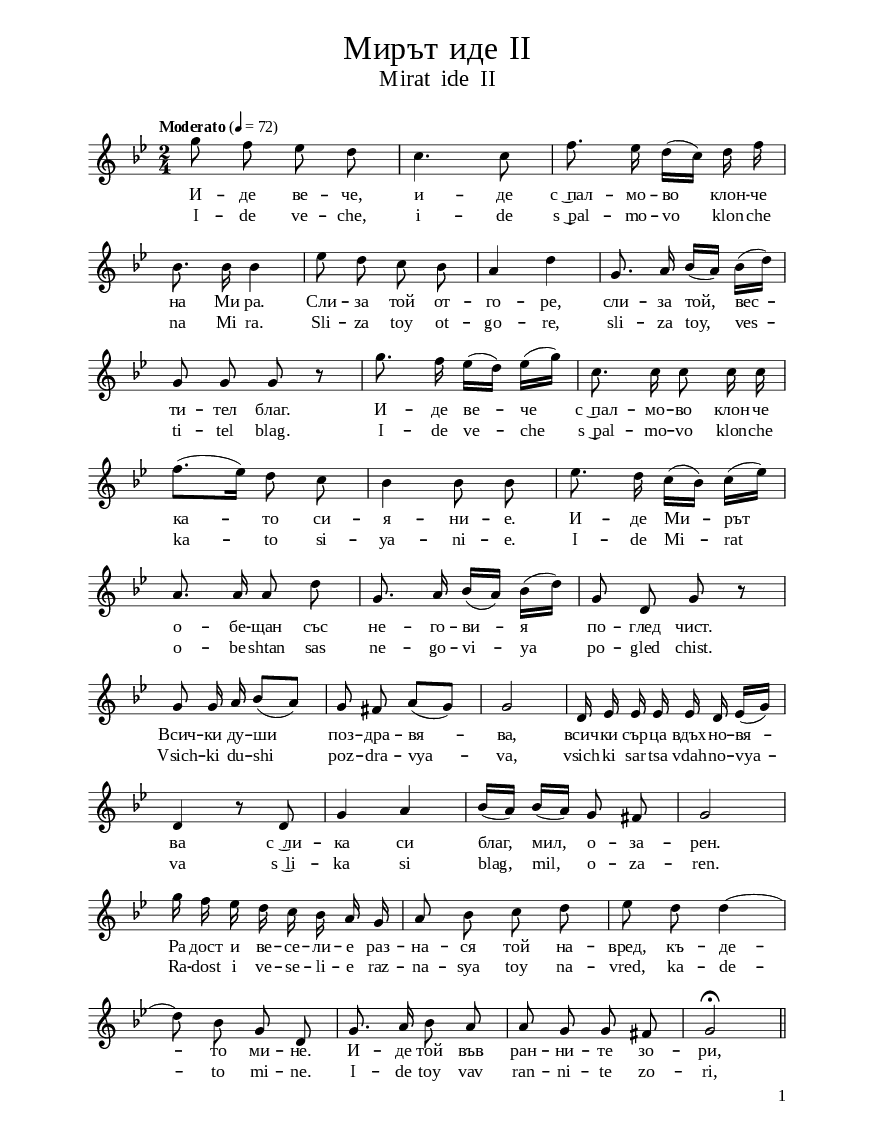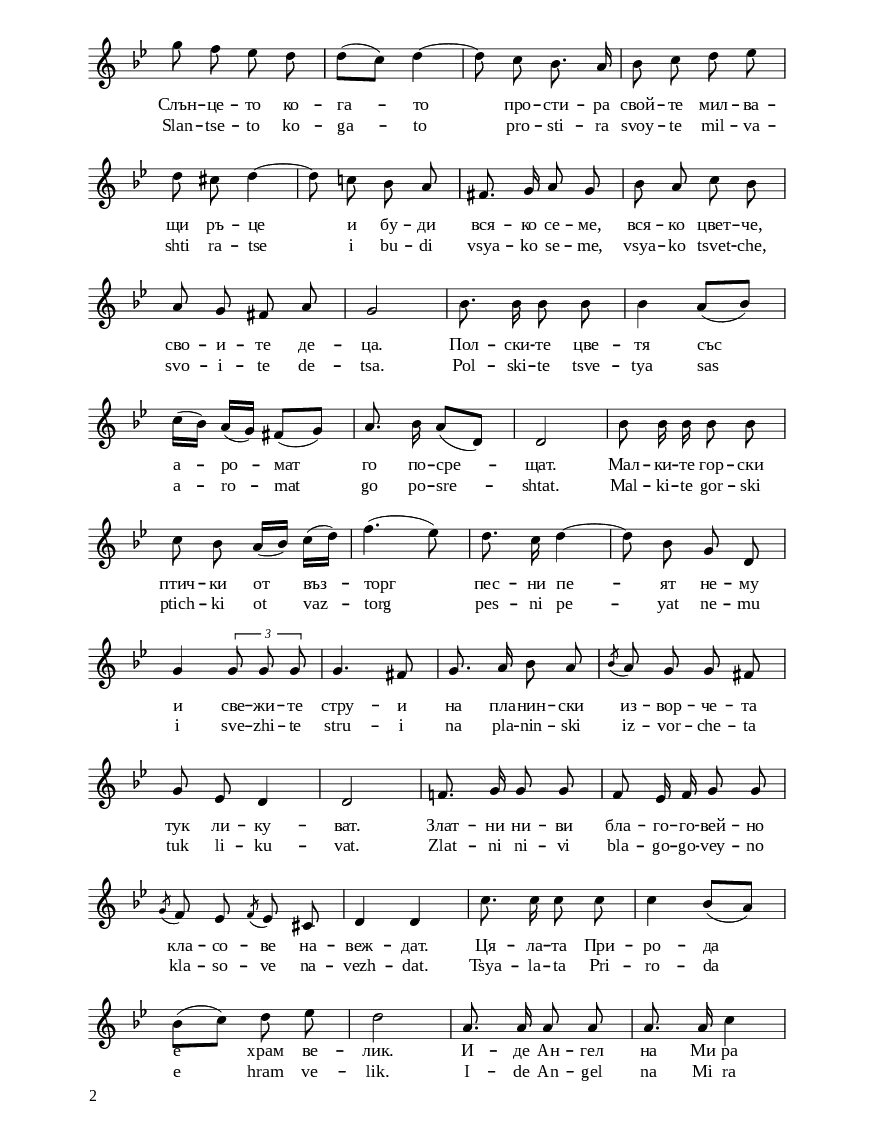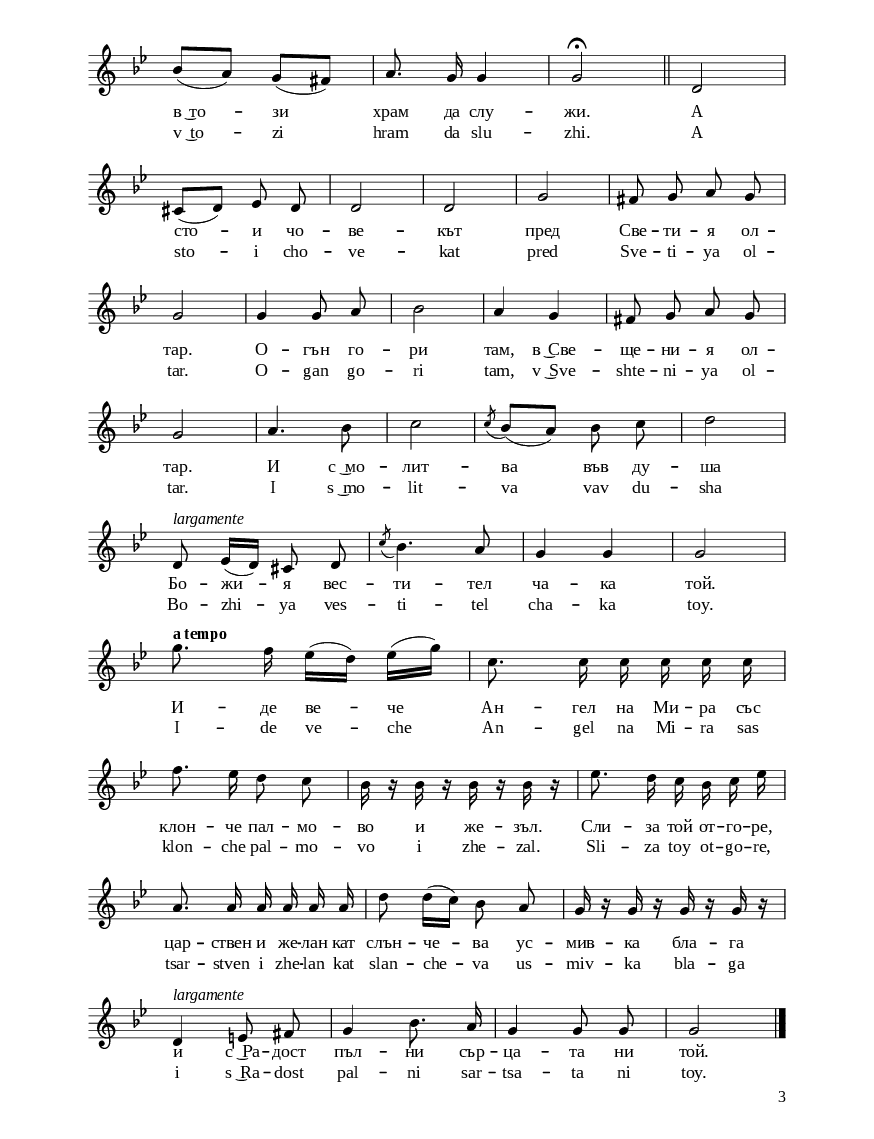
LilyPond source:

\version "2.20.0"

\paper {
  #(set-paper-size "a5")
}

\bookpart {
  \paper {
    print-all-headers = ##t
    print-page-number = ##t
    print-first-page-number = ##t

    % put page numbers on the bottom
    oddHeaderMarkup = \markup ""
    evenHeaderMarkup = \markup ""
    oddFooterMarkup = \markup
    \fill-line {
      ""
      \on-the-fly #print-page-number-check-first \fromproperty #'page:page-number-string
    }
    evenFooterMarkup = \markup
    \fill-line {
      \on-the-fly #print-page-number-check-first \fromproperty #'page:page-number-string
      ""
    }

    left-margin = 1.5\cm
    right-margin = 1.5\cm
    top-margin = 1.6\cm
    bottom-margin = 1.2\cm
    ragged-bottom = ##t % do not spread the staves to fill the whole vertical space

    % change lyrics and titles font (affects notes also)
    fonts =
    #(make-pango-font-tree
      "Times New Roman"
      "DejaVu Sans"
      "DejaVu Sans Mono"
      (/ (* staff-height pt) 3.6))

    % change distance between staves
    system-system-spacing =
    #'((basic-distance . 12)
       (minimum-distance . 6)
       (padding . 1)
       (stretchability . 12))
  }

  \header {
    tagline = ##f
  }

  \score{
    \layout {
      indent = 0.0\cm % remove first line indentation
      %ragged-last = ##t % do not spread last line to fill the whole space
      \context {
        \Score
        \omit BarNumber %remove bar numbers
      } % context

      \context {
        % change staff size
        \Staff
        fontSize = #+0 % affects notes size only
        \override StaffSymbol #'staff-space = #(magstep -3)
        \override StaffSymbol #'thickness = #0.5
        \override BarLine #'hair-thickness = #1
        %\override StaffSymbol #'ledger-line-thickness = #'(0 . 0)
      }

      \context {
        % adjust space between staff and lyrics and between the two lyric lines
        \Lyrics
        \override VerticalAxisGroup.nonstaff-relatedstaff-spacing = #'((basic-distance . 4.5))
        \override VerticalAxisGroup.nonstaff-nonstaff-spacing = #'((minimum-distance . 2))
      }
    } % layout

    \new Voice \relative c' {
      \clef treble
      \key bes \major
      \time 2/4
      \tempo \markup {
        % make tempo note smaller
        \concat {
          "Moderato " \normal-text { "(" }
          \teeny \general-align #Y #DOWN \note #"4" #0.8
          \normal-text { " = 72)" }
        }
      }
      \autoBeamOff
 g''8 f ees d | \noBreak
    c4. c8 | \noBreak
    f8. ees16 d([c]) d f | \break

    bes,8. bes16 bes4 | \noBreak
    ees8 d c bes | \noBreak
    a4 d | \noBreak
    g,8. a16 bes([a]) bes ([d]) | \break

    g,8 g g r | \noBreak
    g'8. f16 ees([d]) ees([g]) | \noBreak
    c,8. c16 c8 c16 c | \break

    f8.([ees16]) d8 c | \noBreak
    bes4 bes8 bes | \noBreak
    ees8. d16 c([bes]) c([ees]) | \break

    a,8. a16 a8 d | \noBreak
    g,8. a16 bes([a]) bes([d]) | \noBreak
    g,8 d g r | \break

    g8 g16 a bes8([a]) | \noBreak
    g fis a([g]) | \noBreak
    g2 | \noBreak
    d16 ees ees ees ees d ees([g]) | \break

    d4 r8 d | \noBreak
    g4 a | \noBreak
    bes16 ([a]) bes ([a]) g8 fis | \noBreak
    g2 | \break

    g'16 f ees d c bes a g | \noBreak
    a8 bes c d | \noBreak
    ees d d4~ | \break

    d8 bes g d | \noBreak
    g8. a16 bes8 a | \noBreak
    a g g fis | \noBreak
    g2\fermata | \bar "||" \break

    g'8 f ees d | \noBreak
    d([c]) d4~ | \noBreak
    d8 c bes8. a16 | \noBreak
    bes8 c d ees | \break

    d cis d4~ | \noBreak
    d8 c! bes a | \noBreak
    fis8. g16 a8 g | \noBreak
    bes a c bes | \break

    a g fis a | \noBreak
    g2 | \noBreak
    bes8. bes16 bes8 bes | \noBreak
    bes4 a8([bes]) | \break

    c16([bes]) a([g]) fis8([g]) | \noBreak
    a8. bes16 a8([d,]) | \noBreak
    d2 | \noBreak
    bes'8 bes16 bes bes8 bes | \break

    c bes a16([bes]) c([d]) | \noBreak
    f4.(ees8) | \noBreak
    d8. c16 d4~ | \noBreak
    d8 bes g d | \break

    g4 \times 2/3 { g8 g g }  | \noBreak
    g4. fis8 | \noBreak
    g8. a16 bes8 a | \noBreak
    \acciaccatura { bes } a g g fis | \break

    g ees d4 | \noBreak
    d2 | \noBreak
    f!8. g16 g8 g | \noBreak
    f ees16 f g8 g | \break

    \acciaccatura { g } f ees \acciaccatura { f } ees  cis | \noBreak
    d4 d | \noBreak
    c'8. c16 c8 c | \noBreak
    c4 bes8([a]) | \break

    bes([c]) d ees | \noBreak
    d2 | \noBreak
    a8. a16 a8 a | \noBreak
    a8. a16 c4 | \break

    bes8([a]) g([fis]) | \noBreak
    a8. g16 g4
    g2\fermata \bar "||" | \noBreak
    d2 \break

    cis8([d]) ees d | \noBreak
    d2 | \noBreak
    d | \noBreak
    g | \noBreak
    fis8 g a g | \break

    g2 | \noBreak
    g4 g8 a | \noBreak
    bes2 | \noBreak
    a4 g | \noBreak
    fis8 g a g | \break

    g2 | \noBreak
    a4. bes8 | \noBreak
    c2 | \noBreak
    \acciaccatura { c8 } bes([a]) bes c | \noBreak
    d2 | \break

    d,8^\markup{ \italic { largamente } } ees16([d]) cis8 d | \noBreak
    \acciaccatura { c' } bes4. a8 | \noBreak
    g4 g | \noBreak
    g2 | \break

    \tempo "a tempo" g'8. f16 ees([d]) ees([g]) | \noBreak
    c,8. c16 c c c c | \break

    f8. ees16 d8 c | \noBreak
    bes16 r bes r bes r bes r | \noBreak
    ees8. d16 c bes c ees | \break

    a,8. a16 a a a a | \noBreak
    d8 d16([c]) bes8 a | \noBreak
    g16 r g r g r g r | \break

    d4^\markup{ \italic { largamente } } e8 fis | \noBreak
    g4 bes8. a16 | \noBreak
    g4 g8 g | \noBreak
    g2 \bar "|." \pageBreak
    }


  \addlyrics {
    И -- де ве -- че, | и -- де | "с ͜ пал" -- мо -- во клон -- че |
    на Ми ра. | Сли -- за той от -- | го -- ре, | сли -- за той, вес -- |
    ти -- тел благ. | И -- де ве -- че | "с ͜ пал" -- мо -- во клон -- че |
    ка -- то си -- | я -- ни -- е. | И -- де Ми -- рът |
    о -- бе -- щан със | не -- го -- ви -- я | по -- глед чист. |
    Всич -- ки ду -- ши | поз -- дра -- вя -- | ва, | всич -- ки сър -- ца вдъх -- но -- вя -- |
    ва "с ͜ ли" -- | ка си | благ, мил, о -- за -- | рен. |
    Ра -- дост и ве -- се -- ли -- е раз -- | на -- ся той на -- | вред, къ -- де --
    то ми -- не. | И -- де той във  | ран -- ни -- те зо -- | ри, |
    Слън -- це -- то ко -- | га -- то про -- сти -- ра свой -- те мил -- ва -- |
    щи ръ -- це и бу -- ди | вся -- ко се -- ме, | вся -- ко цвет -- че, |
    сво -- и -- те де -- | ца. Пол -- ски -- те цве -- | тя със |
    а -- ро -- мат | го по -- сре -- | щат. Мал -- ки -- те гор -- ски |
    птич -- ки от въз -- | торг | пес -- ни пе -- ят не -- му |
    и све -- жи -- те | стру -- и | на пла -- нин -- ски | из -- вор -- че -- та |
    тук ли -- ку -- | ват. | Злат -- ни ни -- ви | бла -- го -- го -- вей -- но |
    кла -- со -- ве на -- | веж -- дат. | Ця -- ла -- та При -- | ро -- да |
    е храм ве -- | лик. | И -- де Ан -- гел | на Ми ра |
    "в ͜ то" -- зи | храм да слу -- | жи. | А |
    сто -- и чо -- | ве -- | кът | пред | Све -- ти -- я ол -- |
    тар. | О -- гън го -- | ри | там, "в ͜ Све" -- | ще -- ни -- я ол -- |
    тар. | И "с ͜ мо" -- | лит -- | ва във ду -- | ша |
    Бо -- жи -- я вес -- | ти -- тел | ча -- ка | той. |
    И -- де ве -- че | Ан -- гел на Ми -- ра със |
    клон -- че пал -- мо -- | во и же -- зъл. | Сли -- за той от -- го -- ре, |
    цар -- ствен и же -- лан кат | слън -- че -- ва ус -- | мив -- ка бла -- га |
    и "с ͜ Ра" -- дост | пъл -- ни сър -- | ца -- та ни той. |
  }

  \addlyrics {
    I -- de ve -- che, | i -- de | "s ͜ pal" -- mo -- vo klon -- che |
    na Mi ra. | Sli -- za toy ot -- | go -- re, | sli -- za toy, ves -- |
    ti -- tel blag. | I -- de ve -- che | "s ͜ pal" -- mo -- vo klon -- che |
    ka -- to si -- | ya -- ni -- e. | I -- de Mi -- rat |
    o -- be -- shtan sas | ne -- go -- vi -- ya | po -- gled chist. |
    Vsich -- ki du -- shi | poz -- dra -- vya -- | va, | vsich -- ki sar -- tsa vdah -- no -- vya -- |
    va "s ͜ li" -- | ka si | blag, mil, o -- za -- | ren. |
    Ra -- dost i ve -- se -- li -- e raz -- | na -- sya toy na -- | vred, ka -- de --
    to mi -- ne. | I -- de toy vav  | ran -- ni -- te zo -- | ri, |
    Slan -- tse -- to ko -- | ga -- to pro -- sti -- ra svoy -- te mil -- va -- |
    shti ra -- tse i bu -- di | vsya -- ko se -- me, | vsya -- ko tsvet -- che, |
    svo -- i -- te de -- | tsa. Pol -- ski -- te tsve -- | tya sas |
    a -- ro -- mat | go po -- sre -- | shtat. Mal -- ki -- te gor -- ski |
    ptich -- ki ot vaz -- | torg | pes -- ni pe -- yat ne -- mu |
    i sve -- zhi -- te | stru -- i | na pla -- nin -- ski | iz -- vor -- che -- ta |
    tuk li -- ku -- | vat. | Zlat -- ni ni -- vi | bla -- go -- go -- vey -- no |
    kla -- so -- ve na -- | vezh -- dat. | Tsya -- la -- ta Pri -- | ro -- da |
    e hram ve -- | lik. | I -- de An -- gel | na Mi ra |
    "v ͜ to" -- zi | hram da slu -- | zhi. | A |
    sto -- i cho -- | ve -- | kat | pred | Sve -- ti -- ya ol -- |
    tar. | O -- gan go -- | ri | tam, "v ͜ Sve" -- | shte -- ni -- ya ol -- |
    tar. | I "s ͜ mo" -- | lit -- | va vav du -- | sha |
    Bo -- zhi -- ya ves -- | ti -- tel | cha -- ka | toy. |
    I -- de ve -- che | An -- gel na Mi -- ra sas |
    klon -- che pal -- mo -- | vo i zhe -- zal. | Sli -- za toy ot -- go -- re, |
    tsar -- stven i zhe -- lan kat | slan -- che -- va us -- | miv -- ka bla -- ga |
    i "s ͜ Ra" -- dost | pal -- ni sar -- | tsa -- ta ni toy. |
  }

    \header {
      title = \markup \column \normal-text \fontsize #2.5 {
        \center-align
        \line { Мирът иде II}
        \vspace #-0.6
        \center-align
        \line \fontsize #-3 { Mirat ide II }
        \vspace #-0.8
        \center-align
        \line \fontsize #-3 { " " }
      }
    }

    \midi{}

  } % score



  % include foreign translation(s) of the song
 \version "2.20.0"

\markup \fill-line { \fontsize #6 "Der Frieden kommt" }
\markup \null
\markup \null
\markup \fontsize #+2.5 {
  \hspace #10
  \override #'(baseline-skip . 2)

  \column {
    \line { " " }

 \line { Er kommt schon mit dem Palmzweigchen des Friedens. }
          \line { Er kommt von oben, er kommt, der gute Bote. }
          \line { Er kommt mit dem Palmzweigchen, }
          \line { wie ein Schein. }
          \line { Der versprochene Frieden kommt, }
          \line { mit seinem reinen Blick. }
          \line { Er begrüßt alle Seelen, }
          \line { inspiriert alle Herzen }
          \line { mit seinem gütigen, lieben, erleuchteten Antlitz. }
          \line { Freude und Wonne teilt er überall aus, }
          \line { wo er nur vorbeiläuft. }
          \line { Er kommt in der frühen Morgenröte, }
          \line { wenn die Sonne ihre streichelnde Hände ausstreckt }
          \line { und jeden Samen, jede Blume -- ihre Kinder -- erweckt. }
          \line { Die Feldblumen heißen ihn mit einem Duft willkommen. }
          \line { Die kleinen Waldvögel }
          \line { singen ihm Lieder von Begeisterung, }
          \line { und die frischen Ströme der Gebirgsbäche jubeln. }
          \line { Goldene Felder neigen ehrfurchtsvoll Weizenähren. }
          \line { Die ganze Natur ist ein großer Tempel. }
          \line { Ein Engel des Friedens kommt, um in diesem Tempel zu dienen. }
          \line { Und der Mensch steht vor dem heiligen Altar. }
          \line { Das Feuer brennt dort, im heiligen Altar }
          \line { Und mit einem Gebet in der Seele wartet er }
          \line { auf den göttlichen Boten. }
          \line { Es kommt, der Engel des Friedens, }
          \line { mit einem Palmzweigchen und mit dem Zepter. }
          \line { Er kommt von oben herab }
          \line { herrlich und gewünscht, }
          \line { wie ein gutes Sonnenlächeln. }
          \line { und mit Freude erfüllt er die Herzen. }

  }
}


} % bookpart
